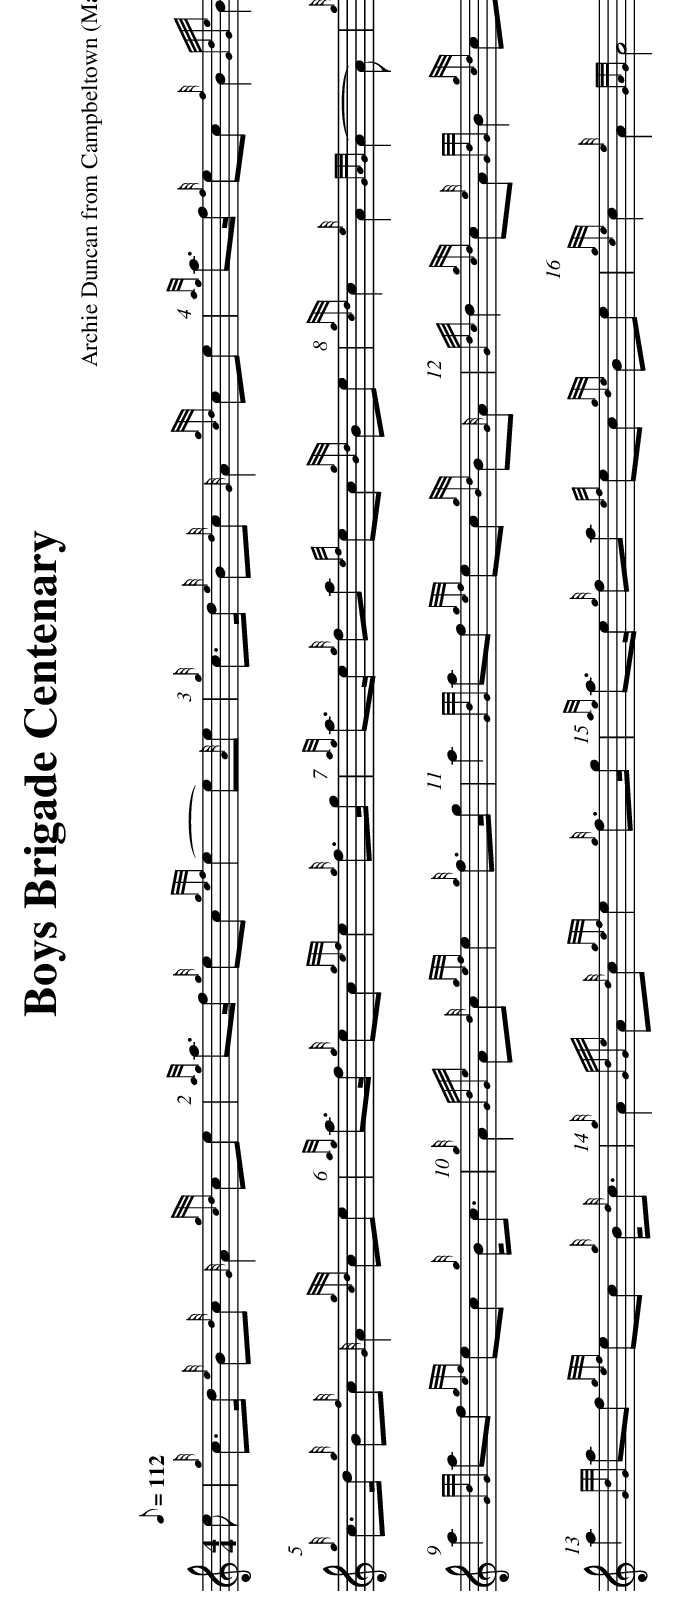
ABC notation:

X:1
T:Boys Brigade Centenary
M:4/4
L:1/8
Q:112
C:Archie Duncan from Campbeltown (March)
K:HP
e| {g}c>d {e}B{d}c {G}A2 {gcd}ce | {ag}a>f {g}ec {gef}(e2 e){A}e | {g}c>d {e}B{d}c {G}A2 {gcd}ce | {ag}a>f {f}ec {f}B2 {GdGe}B2 |
\
{g}c>d {g}B{f}c {G}A2 {gcd}ce | {ag}a>f {g}ec {gef}e2 {g}f>g | {ag}a>e {g}fa {ef}ec {gBd}Be | {gcd}c2 {e}A2 {GAG}(A2 A) |
\ %IR changes first e>f in bar 5 from e>f -- does not sound right...
{g}e| a2 {GdG}af {gef}ec {g}B<c | {g}A2 {GdGe}A{d}c {gef}e2 {g}f>g | a2 {GdG}af {gef}ec {gBd}B{G}A |{Gdc}d2 {gcd}c{e}A {GdG}B2 {gcd}ce |
\
a2 {GdG}af {gef}ec {g}B<{d}c | {g}A2 {GdGe}A{d}c {gef}e2 {g}f>g |{ag}a>e {g}fa {ef}ec {gde}Be | {gce}c2 {e}A2 {GAG}A4 |]
